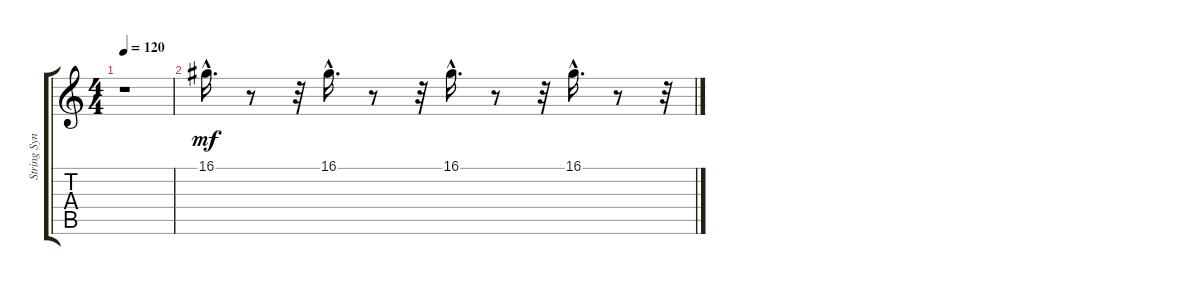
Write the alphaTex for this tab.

\track ("String Synth" "String Syn") {instrument synthstrings1}
\staff {score tabs}
\tuning (E4 B3 G3 D3 A2 E2) {hide}
\ts (4 4)
\tempo 120
\clef g2
\ks c
r.1{dy mf} |
16.1{hac}.16{d} r.8 r.32 16.1{hac}.16{d} r.8 r.32 16.1{hac}.16{d} r.8 r.32 16.1{hac}.16{d} r.8 r.32
